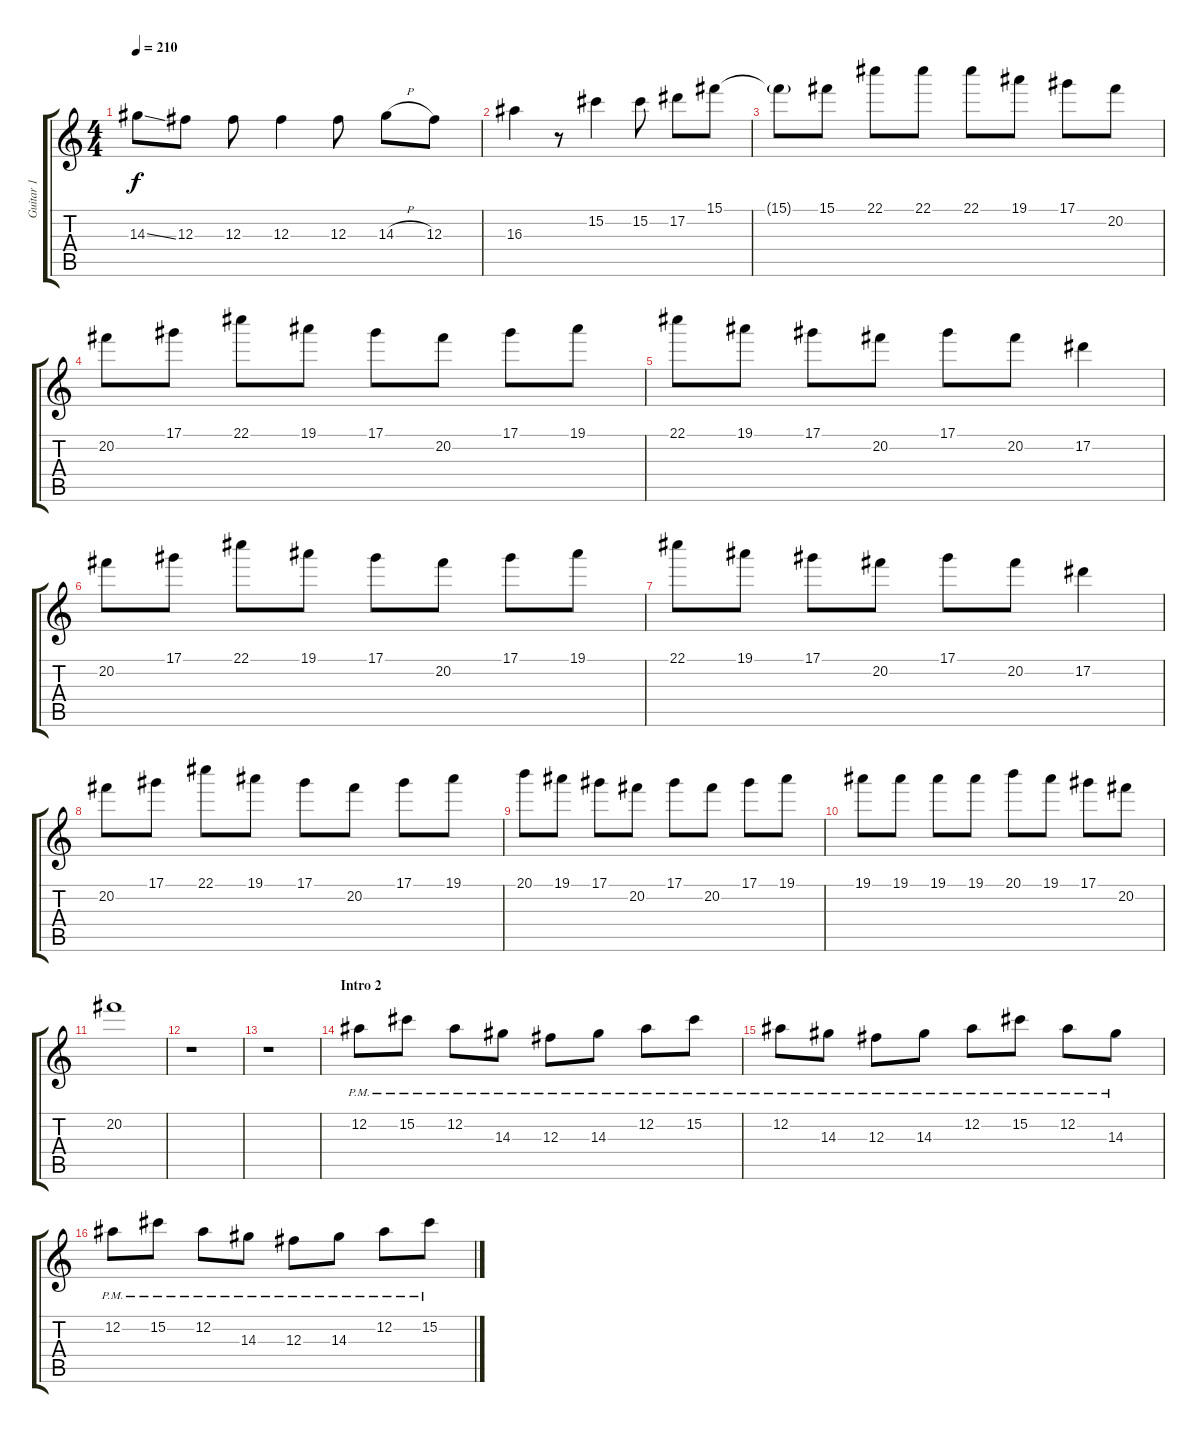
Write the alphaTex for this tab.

\track ("Guitar 1" "Guitar 1") {instrument overdrivenguitar}
\staff {score tabs}
\tuning (Eb4 Bb3 Gb3 Db3 Ab2 Eb2) {hide}
\ts (4 4)
\tempo 210
\clef g2
\ks c
14.3{ss}.8{dy f} 12.3.8 12.3.8 12.3.4 12.3.8 14.3{h}.8 12.3.8 |
16.3.4 r.8 15.2.4 15.2.8 17.2.8 15.1.8 |
15.1{g t}.8 15.1.8 22.1.8 22.1.8 22.1.8 19.1.8 17.1.8 20.2.8 |
20.2.8 17.1.8 22.1.8 19.1.8 17.1.8 20.2.8 17.1.8 19.1.8 |
22.1.8 19.1.8 17.1.8 20.2.8 17.1.8 20.2.8 17.2.4 |
20.2.8 17.1.8 22.1.8 19.1.8 17.1.8 20.2.8 17.1.8 19.1.8 |
22.1.8 19.1.8 17.1.8 20.2.8 17.1.8 20.2.8 17.2.4 |
20.2.8 17.1.8 22.1.8 19.1.8 17.1.8 20.2.8 17.1.8 19.1.8 |
20.1.8 19.1.8 17.1.8 20.2.8 17.1.8 20.2.8 17.1.8 19.1.8 |
19.1.8 19.1.8 19.1.8 19.1.8 20.1.8 19.1.8 17.1.8 20.2.8 |
20.2.1 |
r.1 |
r.1 |
\section ("" "Intro 2")
12.2{pm}.8 15.2{pm}.8 12.2{pm}.8 14.3{pm}.8 12.3{pm}.8 14.3{pm}.8 12.2{pm}.8 15.2{pm}.8 |
12.2{pm}.8 14.3{pm}.8 12.3{pm}.8 14.3{pm}.8 12.2{pm}.8 15.2{pm}.8 12.2{pm}.8 14.3{pm}.8 |
12.2{pm}.8 15.2{pm}.8 12.2{pm}.8 14.3{pm}.8 12.3{pm}.8 14.3{pm}.8 12.2{pm}.8 15.2{pm}.8
